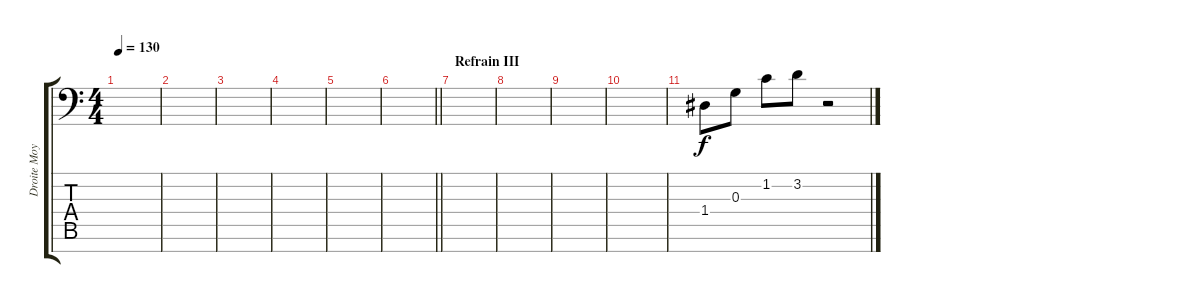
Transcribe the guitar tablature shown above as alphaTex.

\track ("Droite Moyenne" "Droite Moy") {instrument acousticgrandpiano}
\staff {score tabs}
\tuning (E4 B3 G3 D3 A2 E2 C-1) {hide}
\ts (4 4)
\tempo 130
\clef f4
\ks c
|
|
|
|
|
\barLineRight lightlight
|
\section ("" "Refrain III")
|
|
|
|
1.4.8 0.3.8 1.2.8 3.2.8 r.2
